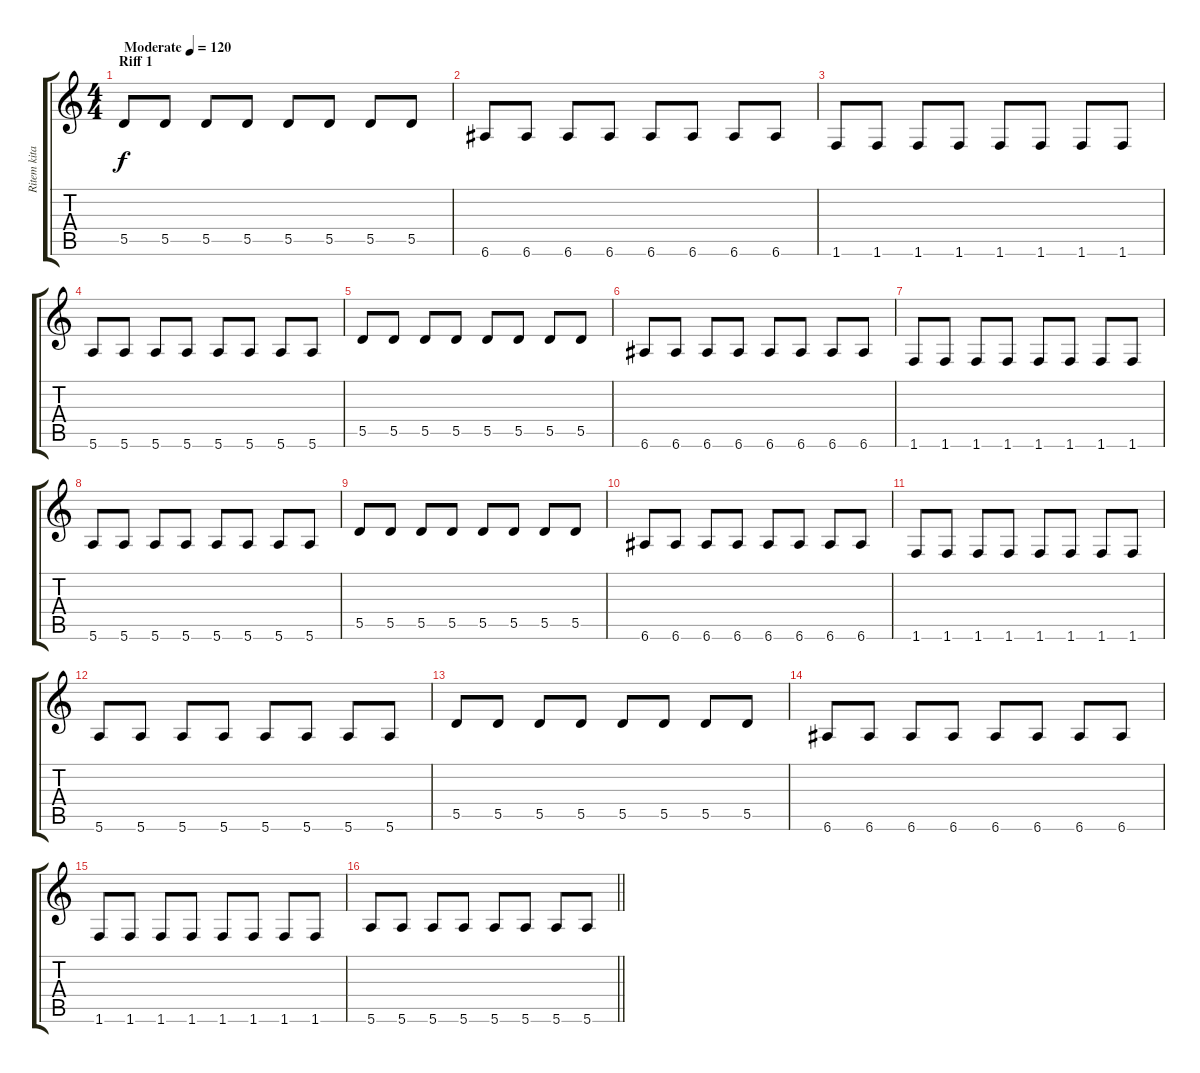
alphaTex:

\track ("Ritem kitara" "Ritem kita") {instrument distortionguitar}
\staff {score tabs}
\tuning (E4 B3 G3 D3 A2 E2) {hide}
\ts (4 4)
\section ("" "Riff 1")
\tempo (120 "Moderate")
\tempo 150
\tempo (120 "Moderate")
\clef g2
\ks c
5.5.8{dy f instrument distortionguitar} 5.5.8 5.5.8 5.5.8 5.5.8 5.5.8 5.5.8 5.5.8 |
6.6.8 6.6.8 6.6.8 6.6.8 6.6.8 6.6.8 6.6.8 6.6.8 |
1.6.8 1.6.8 1.6.8 1.6.8 1.6.8 1.6.8 1.6.8 1.6.8 |
5.6.8 5.6.8 5.6.8 5.6.8 5.6.8 5.6.8 5.6.8 5.6.8 |
5.5.8 5.5.8 5.5.8 5.5.8 5.5.8 5.5.8 5.5.8 5.5.8 |
6.6.8 6.6.8 6.6.8 6.6.8 6.6.8 6.6.8 6.6.8 6.6.8 |
1.6.8 1.6.8 1.6.8 1.6.8 1.6.8 1.6.8 1.6.8 1.6.8 |
5.6.8 5.6.8 5.6.8 5.6.8 5.6.8 5.6.8 5.6.8 5.6.8 |
5.5.8 5.5.8 5.5.8 5.5.8 5.5.8 5.5.8 5.5.8 5.5.8 |
6.6.8 6.6.8 6.6.8 6.6.8 6.6.8 6.6.8 6.6.8 6.6.8 |
1.6.8 1.6.8 1.6.8 1.6.8 1.6.8 1.6.8 1.6.8 1.6.8 |
5.6.8 5.6.8 5.6.8 5.6.8 5.6.8 5.6.8 5.6.8 5.6.8 |
5.5.8 5.5.8 5.5.8 5.5.8 5.5.8 5.5.8 5.5.8 5.5.8 |
6.6.8 6.6.8 6.6.8 6.6.8 6.6.8 6.6.8 6.6.8 6.6.8 |
1.6.8 1.6.8 1.6.8 1.6.8 1.6.8 1.6.8 1.6.8 1.6.8 |
\barLineRight lightlight
5.6.8 5.6.8 5.6.8 5.6.8 5.6.8 5.6.8 5.6.8 5.6.8
